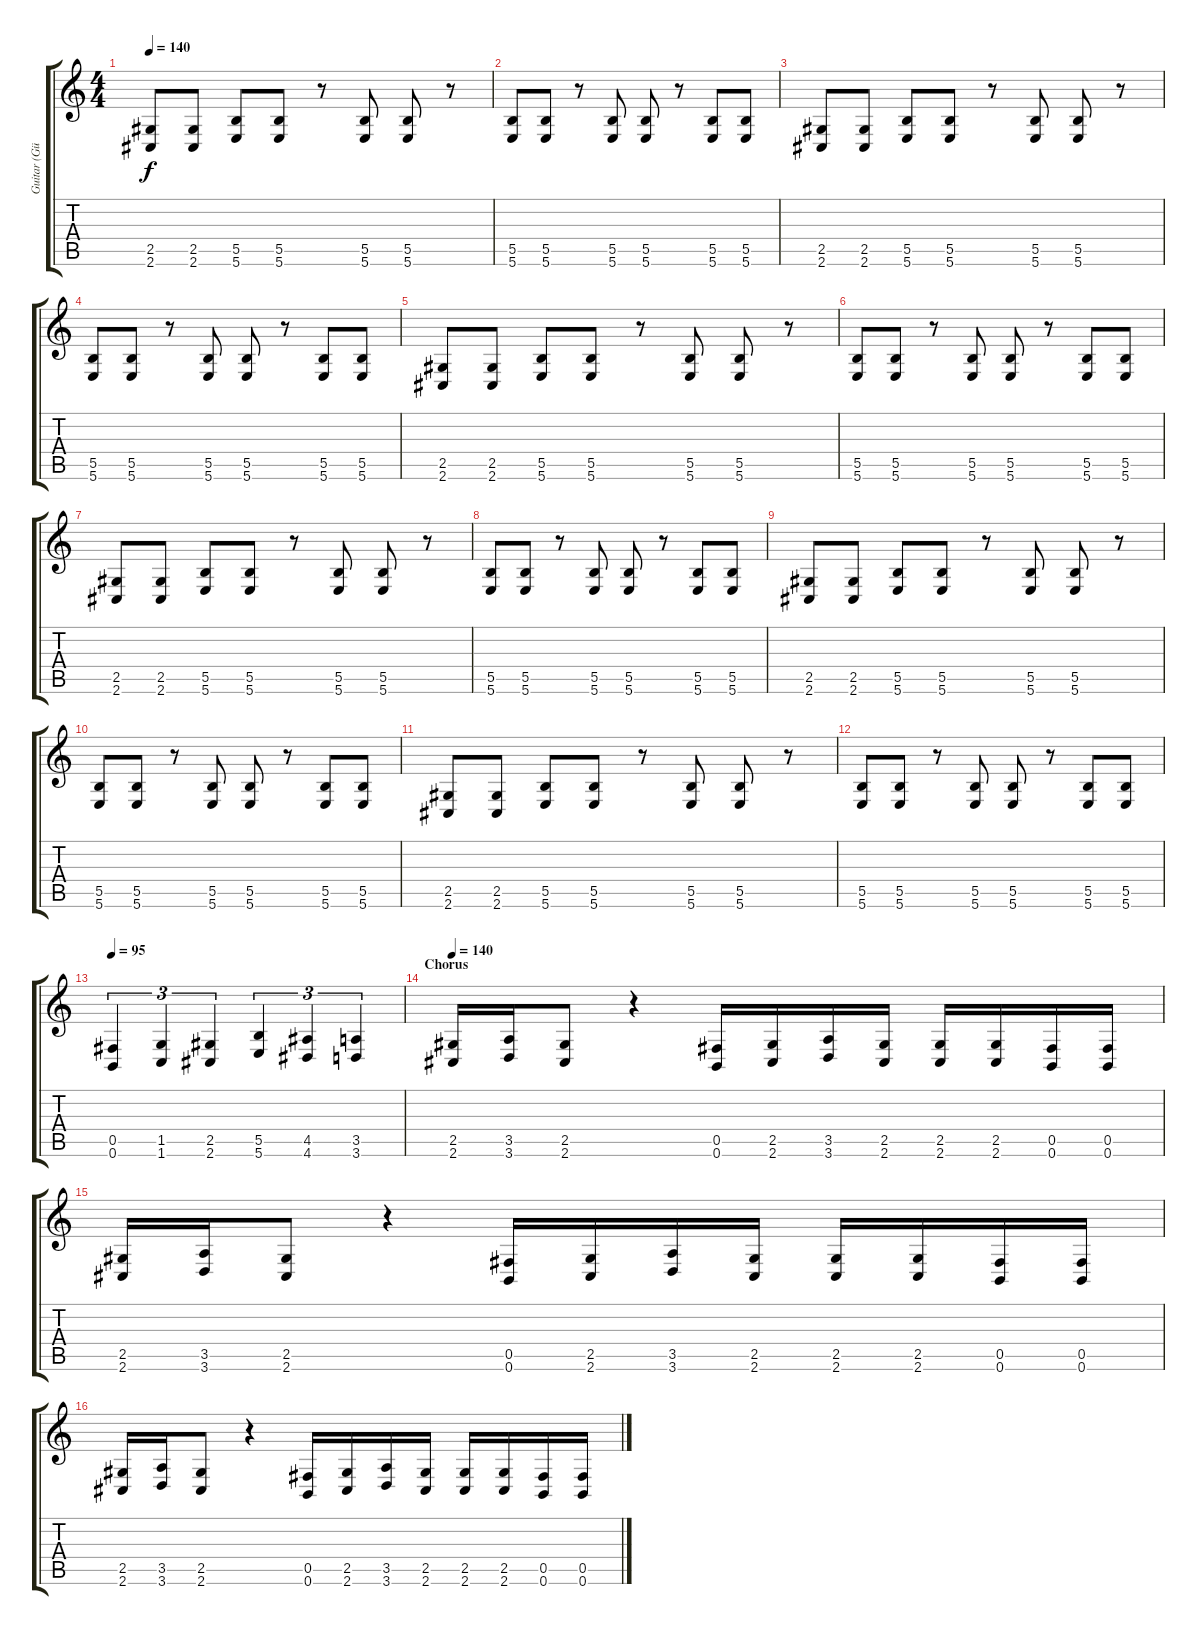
\track ("Guitar (Güüg)" "Guitar (Gü") {instrument distortionguitar}
\staff {score tabs}
\tuning (Db4 Ab3 E3 B2 Gb2 B1) {hide}
\ts (4 4)
\tempo 140
\clef g2
\ks c
(2.5 2.6).8{dy f} (2.5 2.6).8 (5.5 5.6).8 (5.5 5.6).8 r.8 (5.5 5.6).8 (5.5 5.6).8 r.8 |
(5.5 5.6).8 (5.5 5.6).8 r.8 (5.5 5.6).8 (5.5 5.6).8 r.8 (5.5 5.6).8 (5.5 5.6).8 |
(2.5 2.6).8 (2.5 2.6).8 (5.5 5.6).8 (5.5 5.6).8 r.8 (5.5 5.6).8 (5.5 5.6).8 r.8 |
(5.5 5.6).8 (5.5 5.6).8 r.8 (5.5 5.6).8 (5.5 5.6).8 r.8 (5.5 5.6).8 (5.5 5.6).8 |
(2.5 2.6).8 (2.5 2.6).8 (5.5 5.6).8 (5.5 5.6).8 r.8 (5.5 5.6).8 (5.5 5.6).8 r.8 |
(5.5 5.6).8 (5.5 5.6).8 r.8 (5.5 5.6).8 (5.5 5.6).8 r.8 (5.5 5.6).8 (5.5 5.6).8 |
(2.5 2.6).8 (2.5 2.6).8 (5.5 5.6).8 (5.5 5.6).8 r.8 (5.5 5.6).8 (5.5 5.6).8 r.8 |
(5.5 5.6).8 (5.5 5.6).8 r.8 (5.5 5.6).8 (5.5 5.6).8 r.8 (5.5 5.6).8 (5.5 5.6).8 |
(2.5 2.6).8 (2.5 2.6).8 (5.5 5.6).8 (5.5 5.6).8 r.8 (5.5 5.6).8 (5.5 5.6).8 r.8 |
(5.5 5.6).8 (5.5 5.6).8 r.8 (5.5 5.6).8 (5.5 5.6).8 r.8 (5.5 5.6).8 (5.5 5.6).8 |
(2.5 2.6).8 (2.5 2.6).8 (5.5 5.6).8 (5.5 5.6).8 r.8 (5.5 5.6).8 (5.5 5.6).8 r.8 |
(5.5 5.6).8 (5.5 5.6).8 r.8 (5.5 5.6).8 (5.5 5.6).8 r.8 (5.5 5.6).8 (5.5 5.6).8 |
\tempo 95
(0.5 0.6).4{tu (3 2)} (1.5 1.6).4{tu (3 2)} (2.5 2.6).4{tu (3 2)} (5.5 5.6).4{tu (3 2)} (4.5 4.6).4{tu (3 2)} (3.5 3.6).4{tu (3 2)} |
\section ("" "Chorus")
\tempo 140
(2.5 2.6).16 (3.5 3.6).16 (2.5 2.6).8 r.4 (0.5 0.6).16 (2.5 2.6).16 (3.5 3.6).16 (2.5 2.6).16 (2.5 2.6).16 (2.5 2.6).16 (0.5 0.6).16 (0.5 0.6).16 |
(2.5 2.6).16 (3.5 3.6).16 (2.5 2.6).8 r.4 (0.5 0.6).16 (2.5 2.6).16 (3.5 3.6).16 (2.5 2.6).16 (2.5 2.6).16 (2.5 2.6).16 (0.5 0.6).16 (0.5 0.6).16 |
(2.5 2.6).16 (3.5 3.6).16 (2.5 2.6).8 r.4 (0.5 0.6).16 (2.5 2.6).16 (3.5 3.6).16 (2.5 2.6).16 (2.5 2.6).16 (2.5 2.6).16 (0.5 0.6).16 (0.5 0.6).16
